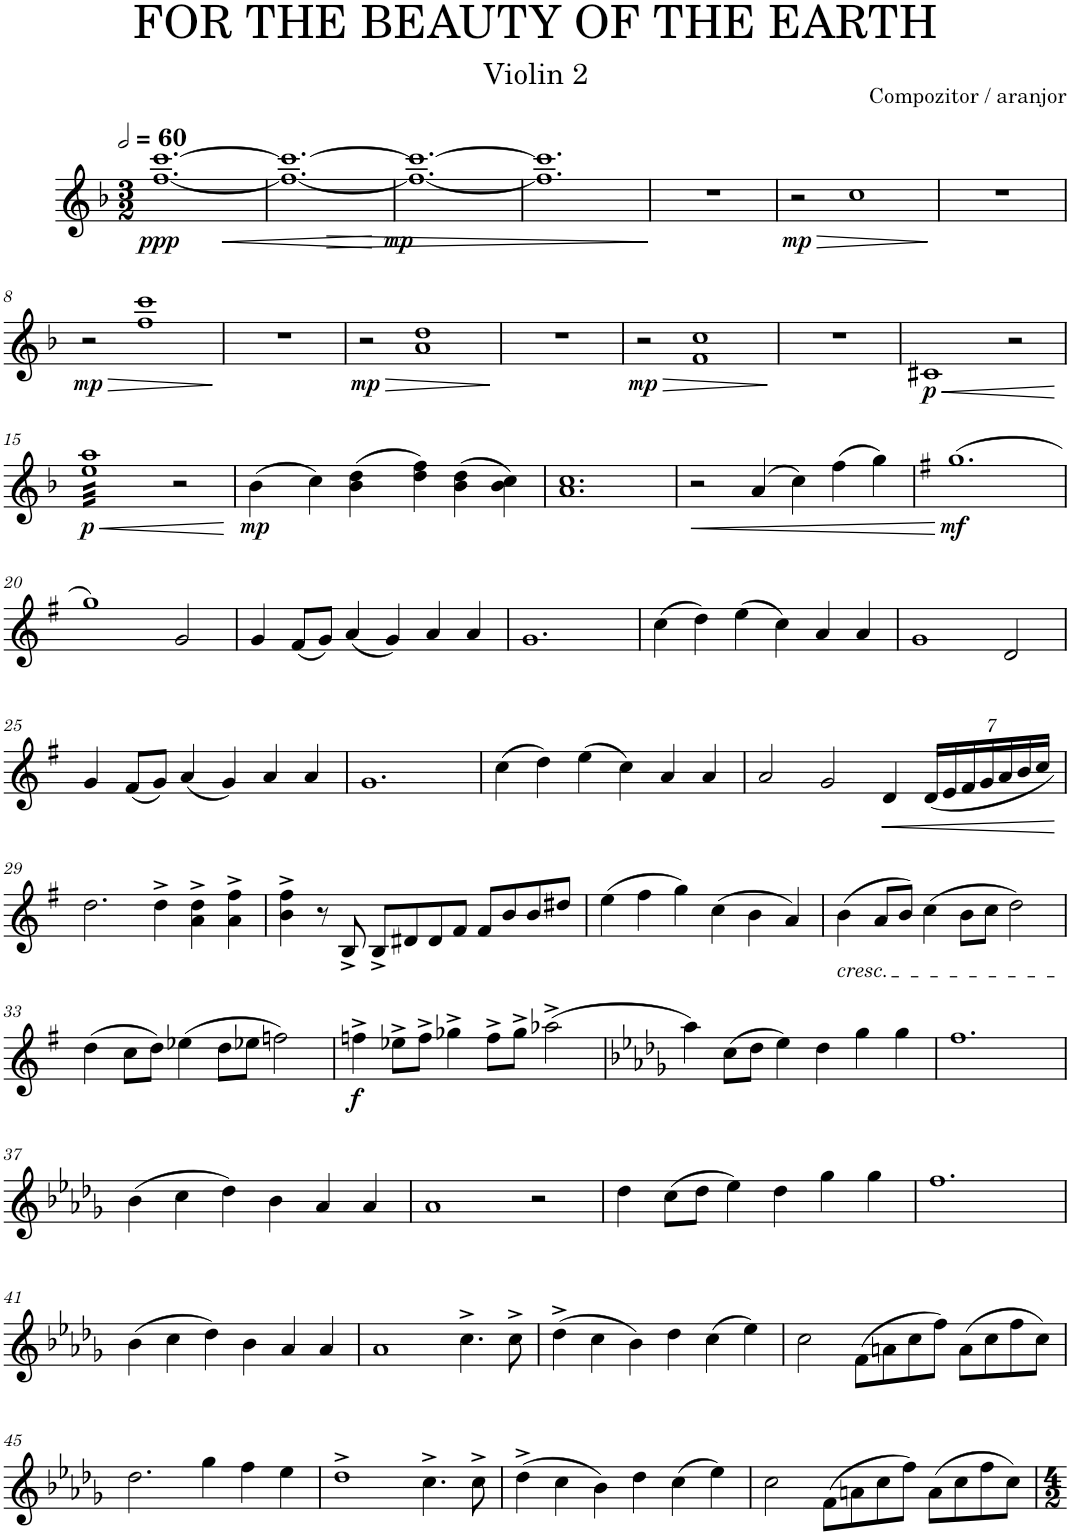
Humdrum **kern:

**kern	**dynam
*part1	*part1
*staff1	*staff1
*I"Vioară	*
*I'Vir.	*
*clefG2	*
*k[b-]	*
*M3/2	*
*MM120	*
=1	=1
!	!LO:HP:b
!	!LO:DY:n=1:b
[1.ff [1.ccc	< ppp
=2	=2
1.ff_ 1.ccc_	.
.	[
=3	=3
!	!LO:HP:b
!	!LO:DY:n=1:b
1.ff_ 1.ccc_	> mp
=4	=4
1.ff] 1.ccc]	.
.	]
=5	=5
1.r	.
=6	=6
!	!LO:HP:b
!	!LO:DY:n=1:b
2r	> mp
1cc	.
.	]
=7	=7
1.r	.
!!LO:LB:g=z
=8	=8
!	!LO:HP:b
!	!LO:DY:n=1:b
2r	> mp
1ff 1ccc	.
.	]
=9	=9
1.r	.
=10	=10
!	!LO:HP:b
!	!LO:DY:n=1:b
2r	> mp
1a 1dd	.
.	]
=11	=11
1.r	.
=12	=12
!	!LO:HP:b
!	!LO:DY:n=1:b
2r	> mp
1f 1cc	.
.	]
=13	=13
1.r	.
=14	=14
!	!LO:HP:b
!	!LO:DY:n=1:b
1c#X	< p
2r	.
.	[
!!LO:LB:g=z
=15	=15
!	!LO:HP:b
!	!LO:DY:n=1:b
*tremolo	*
32ee 32aaLLL	< p
32ee 32aa	.
32ee 32aa	.
32ee 32aa	.
32ee 32aa	.
32ee 32aa	.
32ee 32aa	.
32ee 32aa	.
32ee 32aa	.
32ee 32aa	.
32ee 32aa	.
32ee 32aa	.
32ee 32aa	.
32ee 32aa	.
32ee 32aa	.
32ee 32aa	.
32ee 32aa	.
32ee 32aa	.
32ee 32aa	.
32ee 32aa	.
32ee 32aa	.
32ee 32aa	.
32ee 32aa	.
32ee 32aa	.
32ee 32aa	.
32ee 32aa	.
32ee 32aa	.
32ee 32aa	.
32ee 32aa	.
32ee 32aa	.
32ee 32aa	.
32ee 32aaJJJ	.
*Xtremolo	*
2r	.
.	[
=16	=16
!	!LO:DY:b
(4b-\	mp
4cc\)	.
(4b-\ 4dd\	.
4dd\ 4ff\)	.
(4b-\ 4dd\	.
4b-\ 4cc\)	.
=17	=17
1.a 1.cc	.
=18	=18
!	!LO:HP:b
2r	<
(4a/	.
4cc\)	.
(4ff\	.
4gg\)	.
.	[
=19	=19
*k[f#]	*
!	!LO:DY:b
(1.gg	mf
!!LO:LB:g=z
=20	=20
1gg)	.
2g/	.
=21	=21
4g/	.
(8f#/L	.
8g/J)	.
(4a/	.
4g/)	.
4a/	.
4a/	.
=22	=22
1.g	.
=23	=23
(4cc\	.
4dd\)	.
(4ee\	.
4cc\)	.
4a/	.
4a/	.
=24	=24
1g	.
2d/	.
!!LO:LB:g=z
=25	=25
4g/	.
(8f#/L	.
8g/J)	.
(4a/	.
4g/)	.
4a/	.
4a/	.
=26	=26
1.g	.
=27	=27
(4cc\	.
4dd\)	.
(4ee\	.
4cc\)	.
4a/	.
4a/	.
=28	=28
2a/	.
2g/	.
!	!LO:HP:b
4d/	<
*Xbrackettup	*
(28d/LL	.
28e/)	.
28f#/	.
28g/	.
28a/	.
28b/	.
28cc/JJ	.
.	[
!!LO:LB:g=z
=29	=29
2.dd\	.
4dd^\	.
4a\^ 4dd\^	.
4a\^ 4ff#\^	.
=30	=30
4b\^ 4ff#\^	.
8r	.
8B^/	.
8B^/L	.
8d#X/	.
8d#/	.
8f#/J	.
8f#/L	.
8b/	.
8b/	.
8dd#X/J	.
=31	=31
(4ee\	.
4ff#\	.
4gg\)	.
(4cc\	.
4b\	.
4a/)	.
=32	=32
!LO:TX:b:i:t=cresc.	!
(4b\	.
8a/L	.
8b/J)	.
(4cc\	.
8b\L	.
8cc\J	.
2dd\)	.
!!LO:LB:g=z
=33	=33
(4dd\	.
8cc\L	.
8dd\J)	.
(4ee-X\	.
8dd\L	.
8ee-X\J	.
2ffn\)	.
=34	=34
!	!LO:DY:b
4ffn^\	f
8ee-X^\L	.
8ff^\J	.
4gg-X^\	.
8ff^\L	.
8gg-^\J	.
(2aa-X^\	.
=35	=35
*k[b-e-a-d-g-]	*
4aa-\)	.
(8cc\L	.
8dd-\J	.
4ee-\)	.
4dd-\	.
4gg-\	.
4gg-\	.
=36	=36
1.ff	.
!!LO:LB:g=z
=37	=37
(4b-\	.
4cc\	.
4dd-\)	.
4b-\	.
4a-/	.
4a-/	.
=38	=38
1a-	.
2r	.
=39	=39
4dd-\	.
(8cc\L	.
8dd-\J	.
4ee-\)	.
4dd-\	.
4gg-\	.
4gg-\	.
=40	=40
1.ff	.
!!LO:LB:g=z
=41	=41
(4b-\	.
4cc\	.
4dd-\)	.
4b-\	.
4a-/	.
4a-/	.
=42	=42
1a-	.
4.cc^\	.
8cc^\	.
=43	=43
(4dd-^\	.
4cc\	.
4b-\)	.
4dd-\	.
(4cc\	.
4ee-\)	.
=44	=44
2cc\	.
(8f\L	.
8an\	.
8cc\	.
8ff\J)	.
(8a\L	.
8cc\	.
8ff\	.
8cc\J)	.
!!LO:LB:g=z
=45	=45
2.dd-\	.
4gg-\	.
4ff\	.
4ee-\	.
=46	=46
1dd-^	.
4.cc^\	.
8cc^\	.
=47	=47
(4dd-^\	.
4cc\	.
4b-\)	.
4dd-\	.
(4cc\	.
4ee-\)	.
=48	=48
2cc\	.
(8f\L	.
8an\	.
8cc\	.
8ff\J)	.
(8a\L	.
8cc\	.
8ff\	.
8cc\J)	.
=	=
*-	*-
